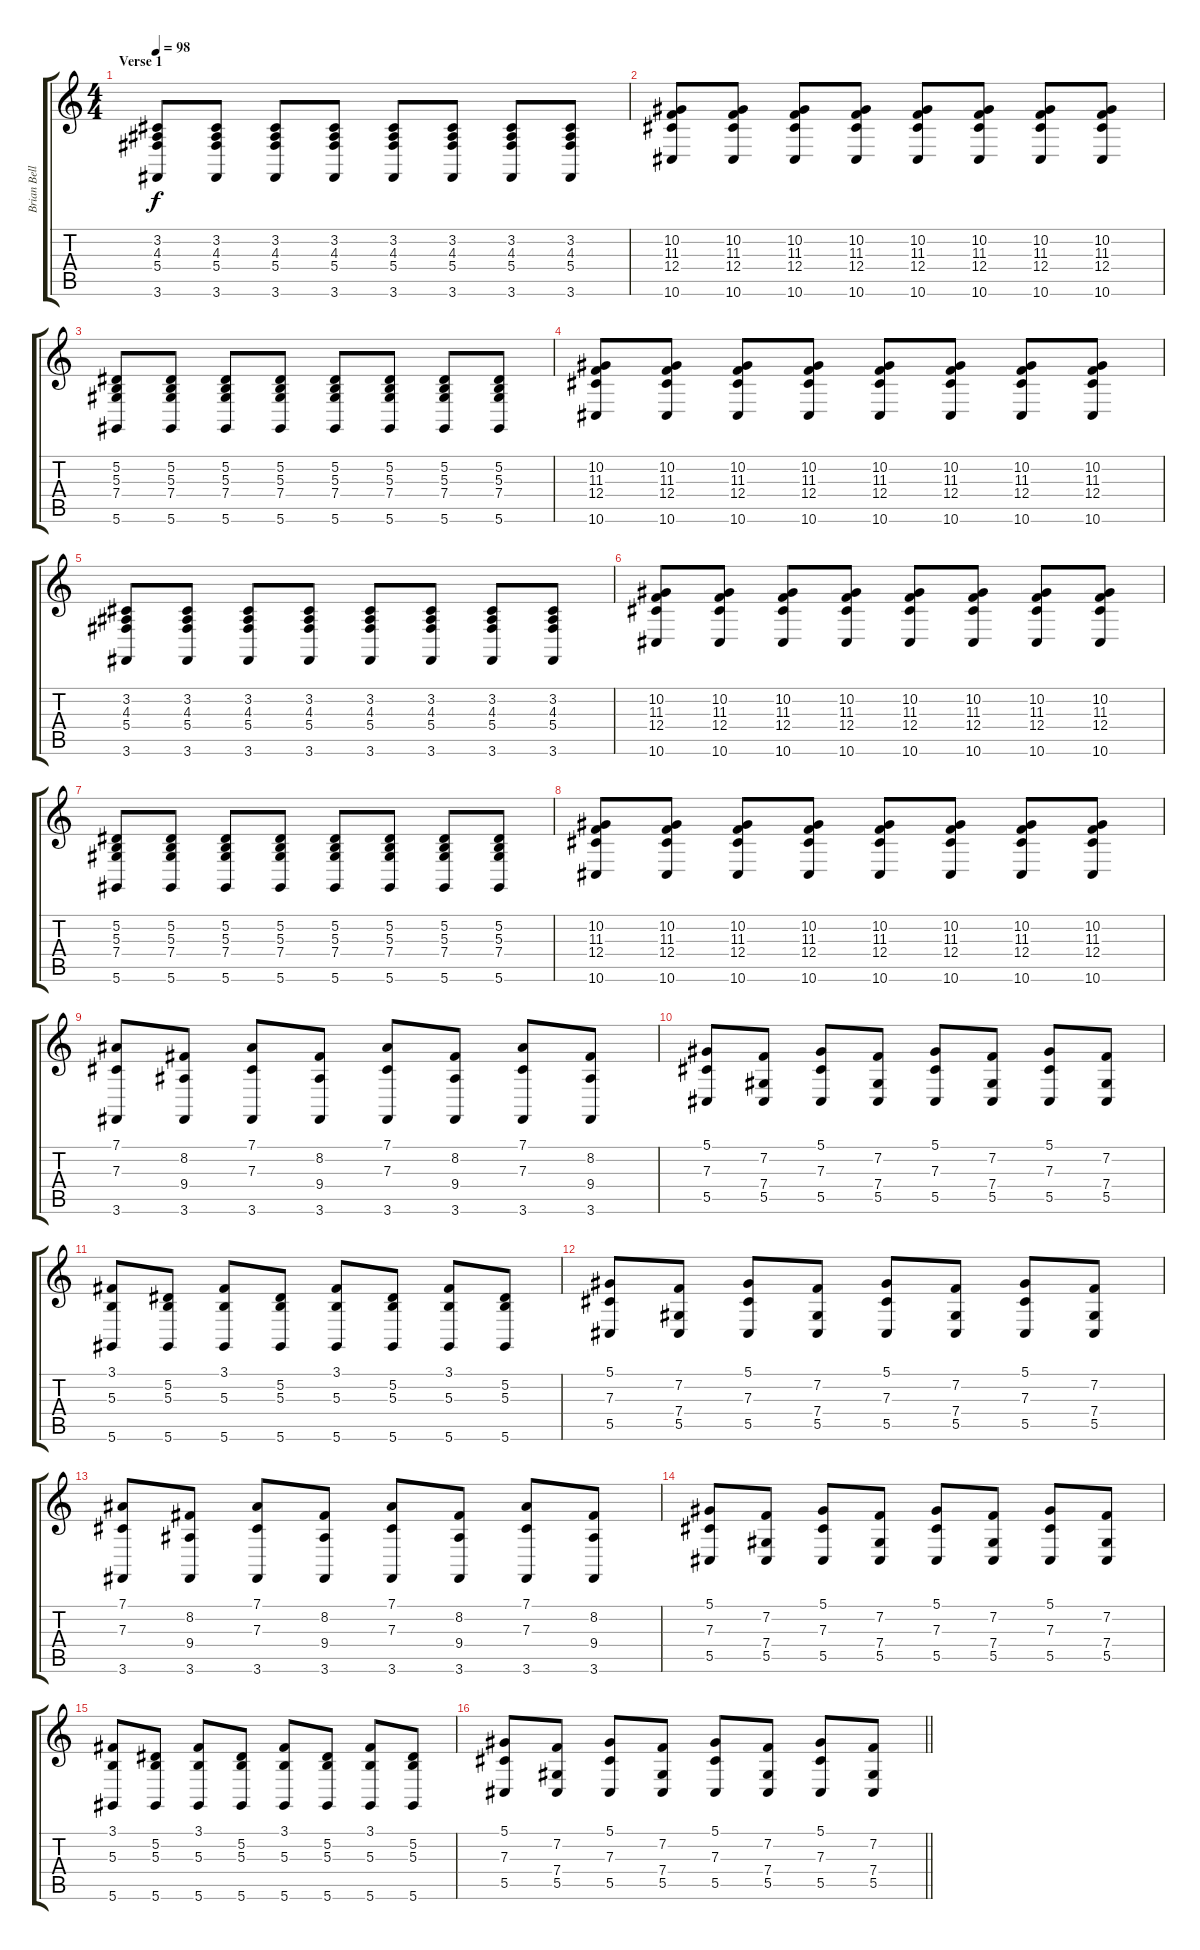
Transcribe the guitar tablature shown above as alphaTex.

\track ("Brian Bell - Piano" "Brian Bell") {instrument acousticgrandpiano}
\staff {score tabs}
\tuning (Eb4 Bb3 Gb3 Db3 Ab2 Eb2) {hide}
\ts (4 4)
\section ("" "Verse 1")
\tempo 98
\clef g2
\ks c
(3.2 4.3 5.4 3.6).8{dy f} (3.2 4.3 5.4 3.6).8 (3.2 4.3 5.4 3.6).8 (3.2 4.3 5.4 3.6).8 (3.2 4.3 5.4 3.6).8 (3.2 4.3 5.4 3.6).8 (3.2 4.3 5.4 3.6).8 (3.2 4.3 5.4 3.6).8 |
(10.2 11.3 12.4 10.6).8 (10.2 11.3 12.4 10.6).8 (10.2 11.3 12.4 10.6).8 (10.2 11.3 12.4 10.6).8 (10.2 11.3 12.4 10.6).8 (10.2 11.3 12.4 10.6).8 (10.2 11.3 12.4 10.6).8 (10.2 11.3 12.4 10.6).8 |
(5.2 5.3 7.4 5.6).8 (5.2 5.3 7.4 5.6).8 (5.2 5.3 7.4 5.6).8 (5.2 5.3 7.4 5.6).8 (5.2 5.3 7.4 5.6).8 (5.2 5.3 7.4 5.6).8 (5.2 5.3 7.4 5.6).8 (5.2 5.3 7.4 5.6).8 |
(10.2 11.3 12.4 10.6).8 (10.2 11.3 12.4 10.6).8 (10.2 11.3 12.4 10.6).8 (10.2 11.3 12.4 10.6).8 (10.2 11.3 12.4 10.6).8 (10.2 11.3 12.4 10.6).8 (10.2 11.3 12.4 10.6).8 (10.2 11.3 12.4 10.6).8 |
(3.2 4.3 5.4 3.6).8 (3.2 4.3 5.4 3.6).8 (3.2 4.3 5.4 3.6).8 (3.2 4.3 5.4 3.6).8 (3.2 4.3 5.4 3.6).8 (3.2 4.3 5.4 3.6).8 (3.2 4.3 5.4 3.6).8 (3.2 4.3 5.4 3.6).8 |
(10.2 11.3 12.4 10.6).8 (10.2 11.3 12.4 10.6).8 (10.2 11.3 12.4 10.6).8 (10.2 11.3 12.4 10.6).8 (10.2 11.3 12.4 10.6).8 (10.2 11.3 12.4 10.6).8 (10.2 11.3 12.4 10.6).8 (10.2 11.3 12.4 10.6).8 |
(5.2 5.3 7.4 5.6).8 (5.2 5.3 7.4 5.6).8 (5.2 5.3 7.4 5.6).8 (5.2 5.3 7.4 5.6).8 (5.2 5.3 7.4 5.6).8 (5.2 5.3 7.4 5.6).8 (5.2 5.3 7.4 5.6).8 (5.2 5.3 7.4 5.6).8 |
(10.2 11.3 12.4 10.6).8 (10.2 11.3 12.4 10.6).8 (10.2 11.3 12.4 10.6).8 (10.2 11.3 12.4 10.6).8 (10.2 11.3 12.4 10.6).8 (10.2 11.3 12.4 10.6).8 (10.2 11.3 12.4 10.6).8 (10.2 11.3 12.4 10.6).8 |
(7.1 7.3 3.6).8 (8.2 9.4 3.6).8 (7.1 7.3 3.6).8 (8.2 9.4 3.6).8 (7.1 7.3 3.6).8 (8.2 9.4 3.6).8 (7.1 7.3 3.6).8 (8.2 9.4 3.6).8 |
(5.1 7.3 5.5).8 (7.2 7.4 5.5).8 (5.1 7.3 5.5).8 (7.2 7.4 5.5).8 (5.1 7.3 5.5).8 (7.2 7.4 5.5).8 (5.1 7.3 5.5).8 (7.2 7.4 5.5).8 |
(3.1 5.3 5.6).8 (5.2 5.3 5.6).8 (3.1 5.3 5.6).8 (5.2 5.3 5.6).8 (3.1 5.3 5.6).8 (5.2 5.3 5.6).8 (3.1 5.3 5.6).8 (5.2 5.3 5.6).8 |
(5.1 7.3 5.5).8 (7.2 7.4 5.5).8 (5.1 7.3 5.5).8 (7.2 7.4 5.5).8 (5.1 7.3 5.5).8 (7.2 7.4 5.5).8 (5.1 7.3 5.5).8 (7.2 7.4 5.5).8 |
(7.1 7.3 3.6).8 (8.2 9.4 3.6).8 (7.1 7.3 3.6).8 (8.2 9.4 3.6).8 (7.1 7.3 3.6).8 (8.2 9.4 3.6).8 (7.1 7.3 3.6).8 (8.2 9.4 3.6).8 |
(5.1 7.3 5.5).8 (7.2 7.4 5.5).8 (5.1 7.3 5.5).8 (7.2 7.4 5.5).8 (5.1 7.3 5.5).8 (7.2 7.4 5.5).8 (5.1 7.3 5.5).8 (7.2 7.4 5.5).8 |
(3.1 5.3 5.6).8 (5.2 5.3 5.6).8 (3.1 5.3 5.6).8 (5.2 5.3 5.6).8 (3.1 5.3 5.6).8 (5.2 5.3 5.6).8 (3.1 5.3 5.6).8 (5.2 5.3 5.6).8 |
\barLineRight lightlight
(5.1 7.3 5.5).8 (7.2 7.4 5.5).8 (5.1 7.3 5.5).8 (7.2 7.4 5.5).8 (5.1 7.3 5.5).8 (7.2 7.4 5.5).8 (5.1 7.3 5.5).8 (7.2 7.4 5.5).8
